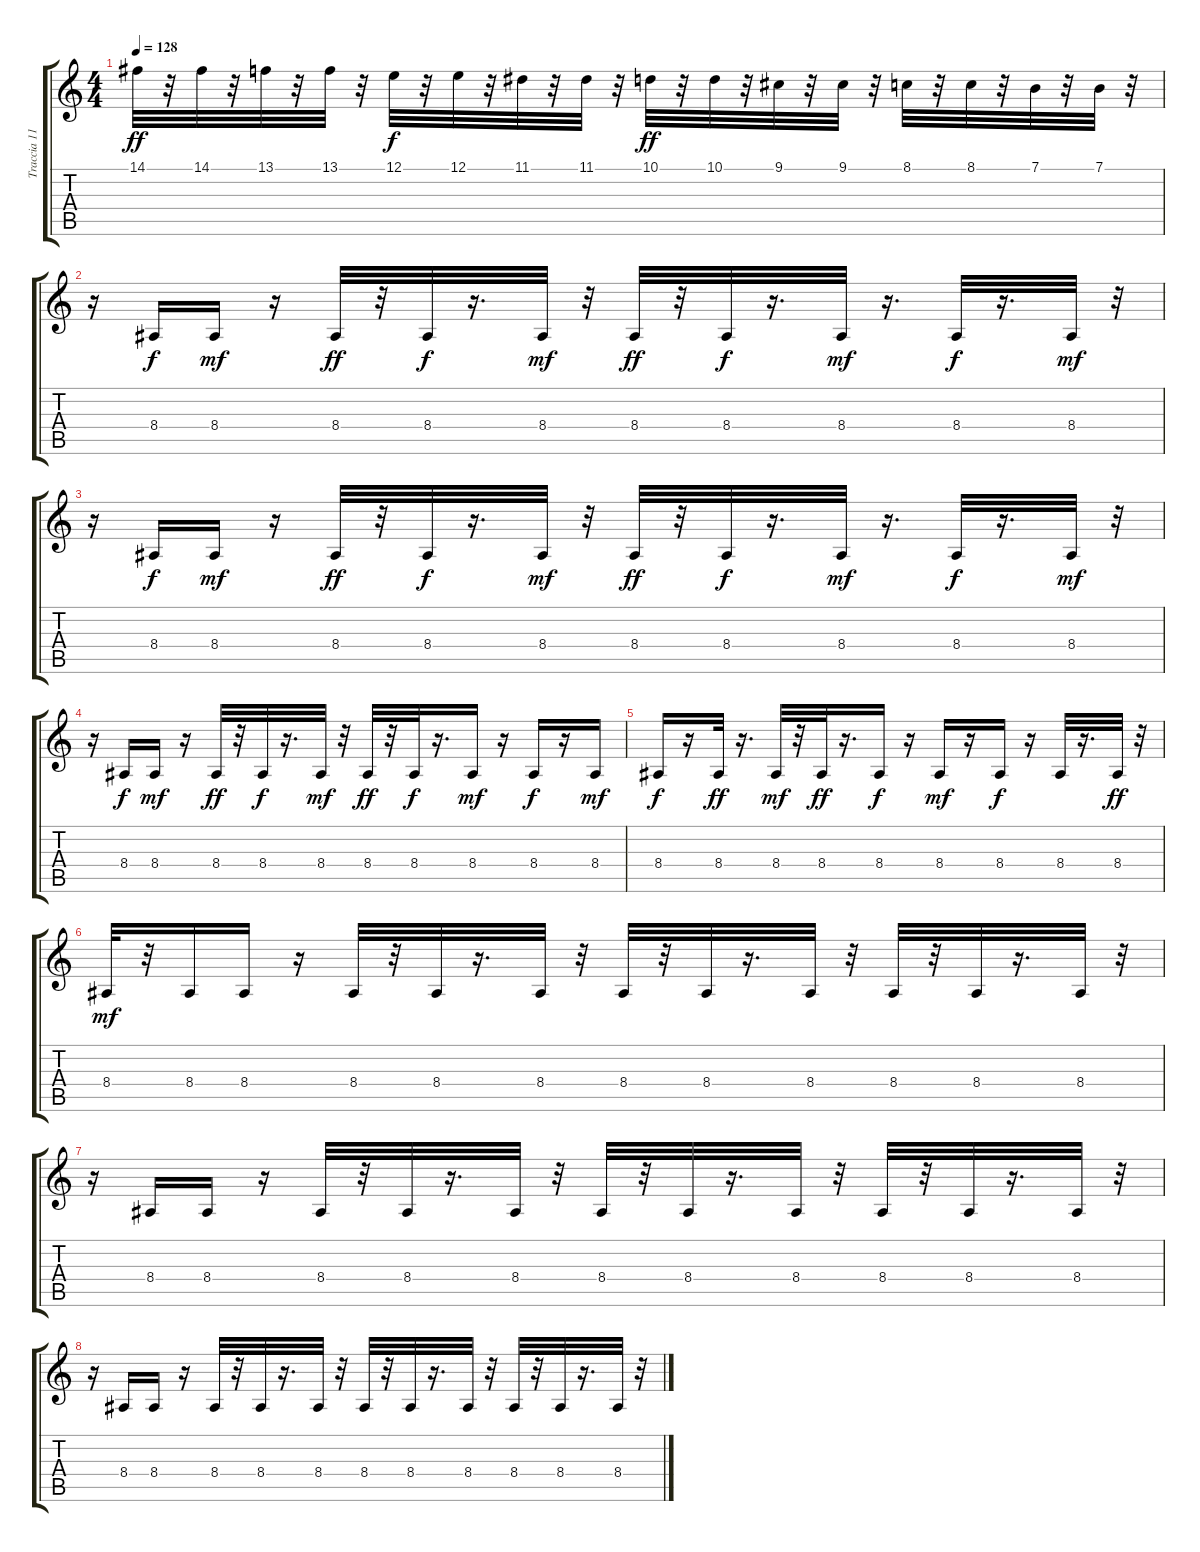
\track ("Traccia 11" "Traccia 11") {instrument synthbrass1}
\staff {score tabs}
\tuning (E4 B3 G3 D3 A2 E2) {hide}
\ts (4 4)
\tempo 128
\clef g2
\ks c
14.1.32{dy ff balance 14} r.32 14.1.32{balance 12} r.32 13.1.32{balance 11} r.32 13.1.32{balance 9} r.32 12.1.32{dy f balance 6} r.32 12.1.32{balance 5} r.32 11.1.32{balance 3} r.32 11.1.32{balance 1} r.32 10.1.32{dy ff balance 0} r.32 10.1.32{balance 2} r.32 9.1.32{balance 4} r.32 9.1.32{balance 6} r.32 8.1.32{balance 8} r.32 8.1.32{balance 10} r.32 7.1.32{balance 11} r.32 7.1.32{balance 14} r.32 |
r.16 8.4.16{dy f volume 10 balance 8} 8.4.16{dy mf} r.16 8.4.32{dy ff} r.32 8.4.32{dy f} r.16{d} 8.4.32{dy mf} r.32 8.4.32{dy ff} r.32 8.4.32{dy f} r.16{d} 8.4.32{dy mf} r.16{d} 8.4.32{dy f} r.16{d} 8.4.32{dy mf} r.32 |
r.16 8.4.16{dy f} 8.4.16{dy mf} r.16 8.4.32{dy ff} r.32 8.4.32{dy f} r.16{d} 8.4.32{dy mf} r.32 8.4.32{dy ff} r.32 8.4.32{dy f} r.16{d} 8.4.32{dy mf} r.16{d} 8.4.32{dy f} r.16{d} 8.4.32{dy mf} r.32 |
r.16 8.4.16{dy f} 8.4.16{dy mf} r.16 8.4.32{dy ff} r.32 8.4.32{dy f} r.16{d} 8.4.32{dy mf} r.32 8.4.32{dy ff} r.32 8.4.32{dy f} r.16{d} 8.4.16{dy mf} r.16 8.4.16{dy f} r.16 8.4.16{dy mf} |
8.4.16{dy f} r.16 8.4.32{dy ff} r.16{d} 8.4.32{dy mf} r.32 8.4.32{dy ff} r.16{d} 8.4.16{dy f} r.16 8.4.16{dy mf} r.16 8.4.16{dy f} r.16 8.4.32 r.16{d} 8.4.32{dy ff} r.32 |
8.4.32{dy mf} r.32 8.4.16 8.4.16 r.16 8.4.32 r.32 8.4.32 r.16{d} 8.4.32 r.32 8.4.32 r.32 8.4.32 r.16{d} 8.4.32 r.32 8.4.32 r.32 8.4.32 r.16{d} 8.4.32 r.32 |
r.16 8.4.16 8.4.16 r.16 8.4.32 r.32 8.4.32 r.16{d} 8.4.32 r.32 8.4.32 r.32 8.4.32 r.16{d} 8.4.32 r.32 8.4.32 r.32 8.4.32 r.16{d} 8.4.32 r.32 |
r.16 8.4.16 8.4.16 r.16 8.4.32 r.32 8.4.32 r.16{d} 8.4.32 r.32 8.4.32 r.32 8.4.32 r.16{d} 8.4.32 r.32 8.4.32 r.32 8.4.32 r.16{d} 8.4.32 r.32
